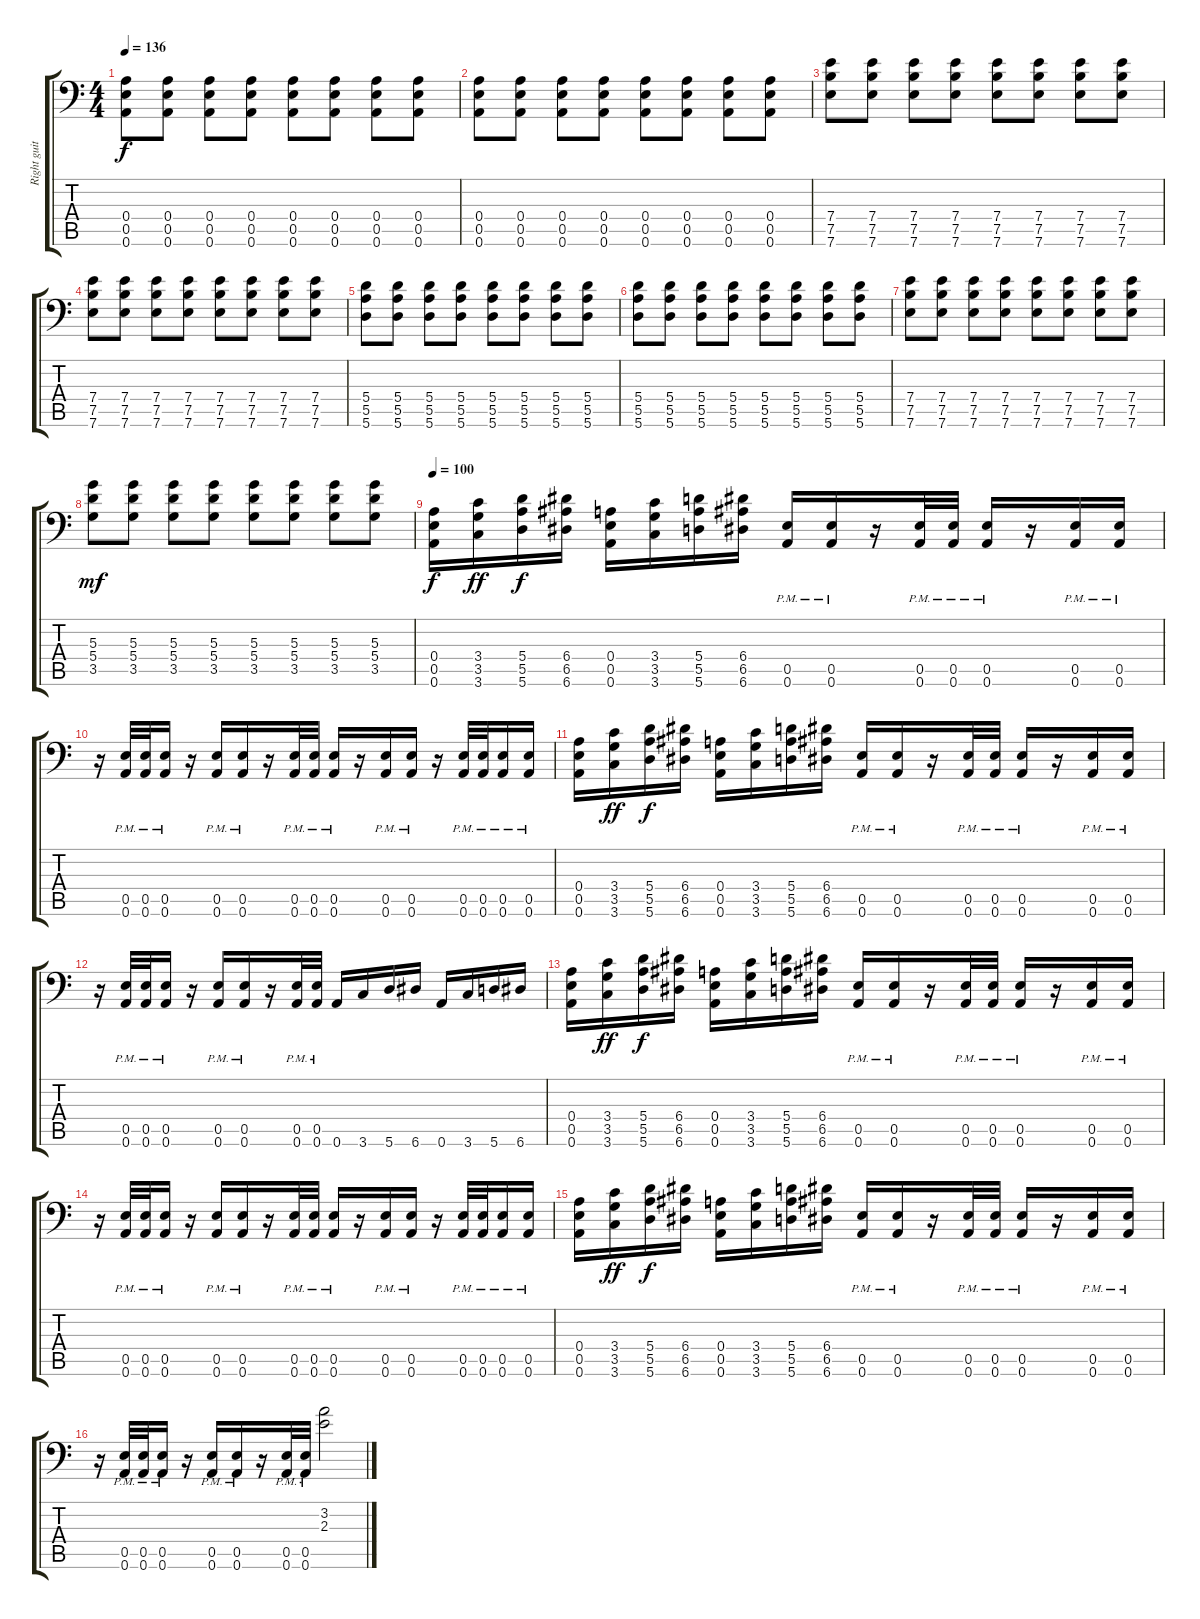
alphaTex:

\track ("Right guitar" "Right guit") {instrument distortionguitar}
\staff {score tabs}
\tuning (B3 Gb3 D3 A2 E2 A1) {hide}
\ts (4 4)
\tempo 136
\clef f4
\ks c
(0.4 0.5 0.6).8{dy f} (0.4 0.5 0.6).8 (0.4 0.5 0.6).8 (0.4 0.5 0.6).8 (0.4 0.5 0.6).8 (0.4 0.5 0.6).8 (0.4 0.5 0.6).8 (0.4 0.5 0.6).8 |
(0.4 0.5 0.6).8 (0.4 0.5 0.6).8 (0.4 0.5 0.6).8 (0.4 0.5 0.6).8 (0.4 0.5 0.6).8 (0.4 0.5 0.6).8 (0.4 0.5 0.6).8 (0.4 0.5 0.6).8 |
(7.4 7.5 7.6).8 (7.4 7.5 7.6).8 (7.4 7.5 7.6).8 (7.4 7.5 7.6).8 (7.4 7.5 7.6).8 (7.4 7.5 7.6).8 (7.4 7.5 7.6).8 (7.4 7.5 7.6).8 |
(7.4 7.5 7.6).8 (7.4 7.5 7.6).8 (7.4 7.5 7.6).8 (7.4 7.5 7.6).8 (7.4 7.5 7.6).8 (7.4 7.5 7.6).8 (7.4 7.5 7.6).8 (7.4 7.5 7.6).8 |
(5.4 5.5 5.6).8 (5.4 5.5 5.6).8 (5.4 5.5 5.6).8 (5.4 5.5 5.6).8 (5.4 5.5 5.6).8 (5.4 5.5 5.6).8 (5.4 5.5 5.6).8 (5.4 5.5 5.6).8 |
(5.4 5.5 5.6).8 (5.4 5.5 5.6).8 (5.4 5.5 5.6).8 (5.4 5.5 5.6).8 (5.4 5.5 5.6).8 (5.4 5.5 5.6).8 (5.4 5.5 5.6).8 (5.4 5.5 5.6).8 |
(7.4 7.5 7.6).8 (7.4 7.5 7.6).8 (7.4 7.5 7.6).8 (7.4 7.5 7.6).8 (7.4 7.5 7.6).8 (7.4 7.5 7.6).8 (7.4 7.5 7.6).8 (7.4 7.5 7.6).8 |
(5.3 5.4 3.5).8{dy mf} (5.3 5.4 3.5).8 (5.3 5.4 3.5).8 (5.3 5.4 3.5).8 (5.3 5.4 3.5).8 (5.3 5.4 3.5).8 (5.3 5.4 3.5).8 (5.3 5.4 3.5).8 |
\tempo 100
(0.4 0.5 0.6).16{dy f} (3.4 3.5 3.6).16{dy ff} (5.4 5.5 5.6).16{dy f} (6.4 6.5 6.6).16 (0.4 0.5 0.6).16 (3.4 3.5 3.6).16 (5.4 5.5 5.6).16 (6.4 6.5 6.6).16 (0.5{pm} 0.6{pm}).16 (0.5{pm} 0.6{pm}).16 r.16 (0.5{pm} 0.6{pm}).32 (0.5{pm} 0.6{pm}).32 (0.5{pm} 0.6{pm}).16 r.16 (0.5{pm} 0.6{pm}).16 (0.5{pm} 0.6{pm}).16 |
r.16 (0.5{pm} 0.6{pm}).32 (0.5{pm} 0.6{pm}).32 (0.5{pm} 0.6{pm}).16 r.16 (0.5{pm} 0.6{pm}).16 (0.5{pm} 0.6{pm}).16 r.16 (0.5{pm} 0.6{pm}).32 (0.5{pm} 0.6{pm}).32 (0.5{pm} 0.6{pm}).16 r.16 (0.5{pm} 0.6{pm}).16 (0.5{pm} 0.6{pm}).16 r.16 (0.5{pm} 0.6{pm}).32 (0.5{pm} 0.6{pm}).32 (0.5{pm} 0.6{pm}).16 (0.5{pm} 0.6{pm}).16 |
(0.4 0.5 0.6).16 (3.4 3.5 3.6).16{dy ff} (5.4 5.5 5.6).16{dy f} (6.4 6.5 6.6).16 (0.4 0.5 0.6).16 (3.4 3.5 3.6).16 (5.4 5.5 5.6).16 (6.4 6.5 6.6).16 (0.5{pm} 0.6{pm}).16 (0.5{pm} 0.6{pm}).16 r.16 (0.5{pm} 0.6{pm}).32 (0.5{pm} 0.6{pm}).32 (0.5{pm} 0.6{pm}).16 r.16 (0.5{pm} 0.6{pm}).16 (0.5{pm} 0.6{pm}).16 |
r.16 (0.5{pm} 0.6{pm}).32 (0.5{pm} 0.6{pm}).32 (0.5{pm} 0.6{pm}).16 r.16 (0.5{pm} 0.6{pm}).16 (0.5{pm} 0.6{pm}).16 r.16 (0.5{pm} 0.6{pm}).32 (0.5{pm} 0.6{pm}).32 0.6.16 3.6.16 5.6.16 6.6.16 0.6.16 3.6.16 5.6.16 6.6.16 |
(0.4 0.5 0.6).16 (3.4 3.5 3.6).16{dy ff} (5.4 5.5 5.6).16{dy f} (6.4 6.5 6.6).16 (0.4 0.5 0.6).16 (3.4 3.5 3.6).16 (5.4 5.5 5.6).16 (6.4 6.5 6.6).16 (0.5{pm} 0.6{pm}).16 (0.5{pm} 0.6{pm}).16 r.16 (0.5{pm} 0.6{pm}).32 (0.5{pm} 0.6{pm}).32 (0.5{pm} 0.6{pm}).16 r.16 (0.5{pm} 0.6{pm}).16 (0.5{pm} 0.6{pm}).16 |
r.16 (0.5{pm} 0.6{pm}).32 (0.5{pm} 0.6{pm}).32 (0.5{pm} 0.6{pm}).16 r.16 (0.5{pm} 0.6{pm}).16 (0.5{pm} 0.6{pm}).16 r.16 (0.5{pm} 0.6{pm}).32 (0.5{pm} 0.6{pm}).32 (0.5{pm} 0.6{pm}).16 r.16 (0.5{pm} 0.6{pm}).16 (0.5{pm} 0.6{pm}).16 r.16 (0.5{pm} 0.6{pm}).32 (0.5{pm} 0.6{pm}).32 (0.5{pm} 0.6{pm}).16 (0.5{pm} 0.6{pm}).16 |
(0.4 0.5 0.6).16 (3.4 3.5 3.6).16{dy ff} (5.4 5.5 5.6).16{dy f} (6.4 6.5 6.6).16 (0.4 0.5 0.6).16 (3.4 3.5 3.6).16 (5.4 5.5 5.6).16 (6.4 6.5 6.6).16 (0.5{pm} 0.6{pm}).16 (0.5{pm} 0.6{pm}).16 r.16 (0.5{pm} 0.6{pm}).32 (0.5{pm} 0.6{pm}).32 (0.5{pm} 0.6{pm}).16 r.16 (0.5{pm} 0.6{pm}).16 (0.5{pm} 0.6{pm}).16 |
r.16 (0.5{pm} 0.6{pm}).32 (0.5{pm} 0.6{pm}).32 (0.5{pm} 0.6{pm}).16 r.16 (0.5{pm} 0.6{pm}).16 (0.5{pm} 0.6{pm}).16 r.16 (0.5{pm} 0.6{pm}).32 (0.5{pm} 0.6{pm}).32 (3.2 2.3).2
